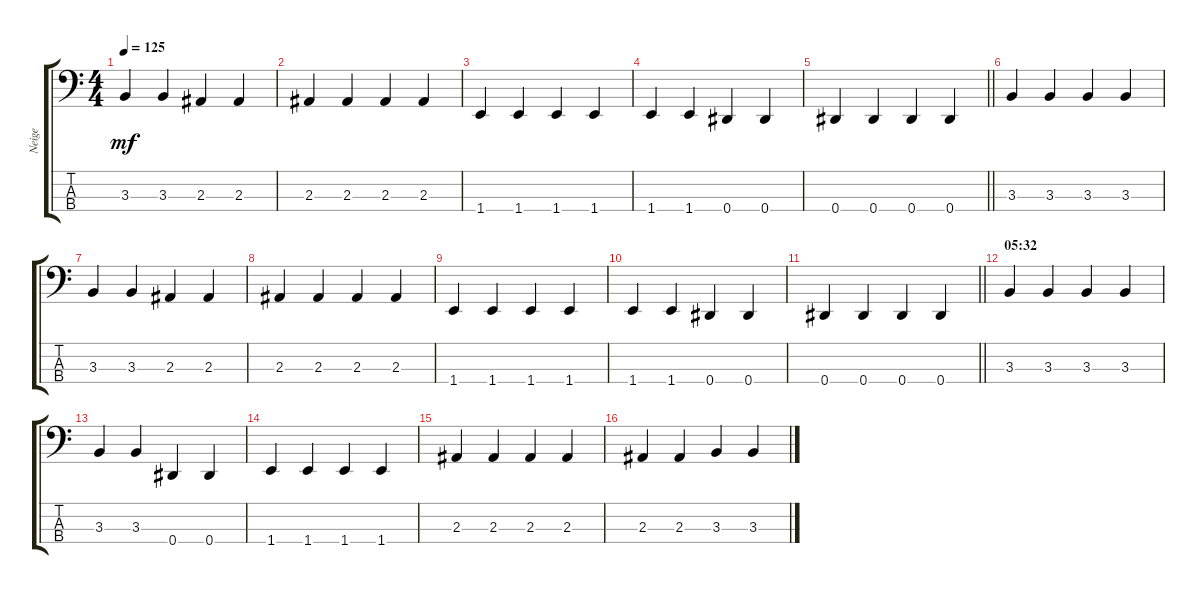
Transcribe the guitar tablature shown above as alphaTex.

\track ("Neige" "Neige") {instrument electricbassfinger}
\staff {score tabs}
\tuning (Gb2 Db2 Ab1 Eb1) {hide}
\ts (4 4)
\tempo 125
\clef f4
\ks c
3.3.4{dy mf} 3.3.4 2.3.4 2.3.4 |
2.3.4 2.3.4 2.3.4 2.3.4 |
1.4.4 1.4.4 1.4.4 1.4.4 |
1.4.4 1.4.4 0.4.4 0.4.4 |
\barLineRight lightlight
0.4.4 0.4.4 0.4.4 0.4.4 |
3.3.4 3.3.4 3.3.4 3.3.4 |
3.3.4 3.3.4 2.3.4 2.3.4 |
2.3.4 2.3.4 2.3.4 2.3.4 |
1.4.4 1.4.4 1.4.4 1.4.4 |
1.4.4 1.4.4 0.4.4 0.4.4 |
\barLineRight lightlight
0.4.4 0.4.4 0.4.4 0.4.4 |
\section ("" "05:32")
3.3.4 3.3.4 3.3.4 3.3.4 |
3.3.4 3.3.4 0.4.4 0.4.4 |
1.4.4 1.4.4 1.4.4 1.4.4 |
2.3.4 2.3.4 2.3.4 2.3.4 |
2.3.4 2.3.4 3.3.4 3.3.4
